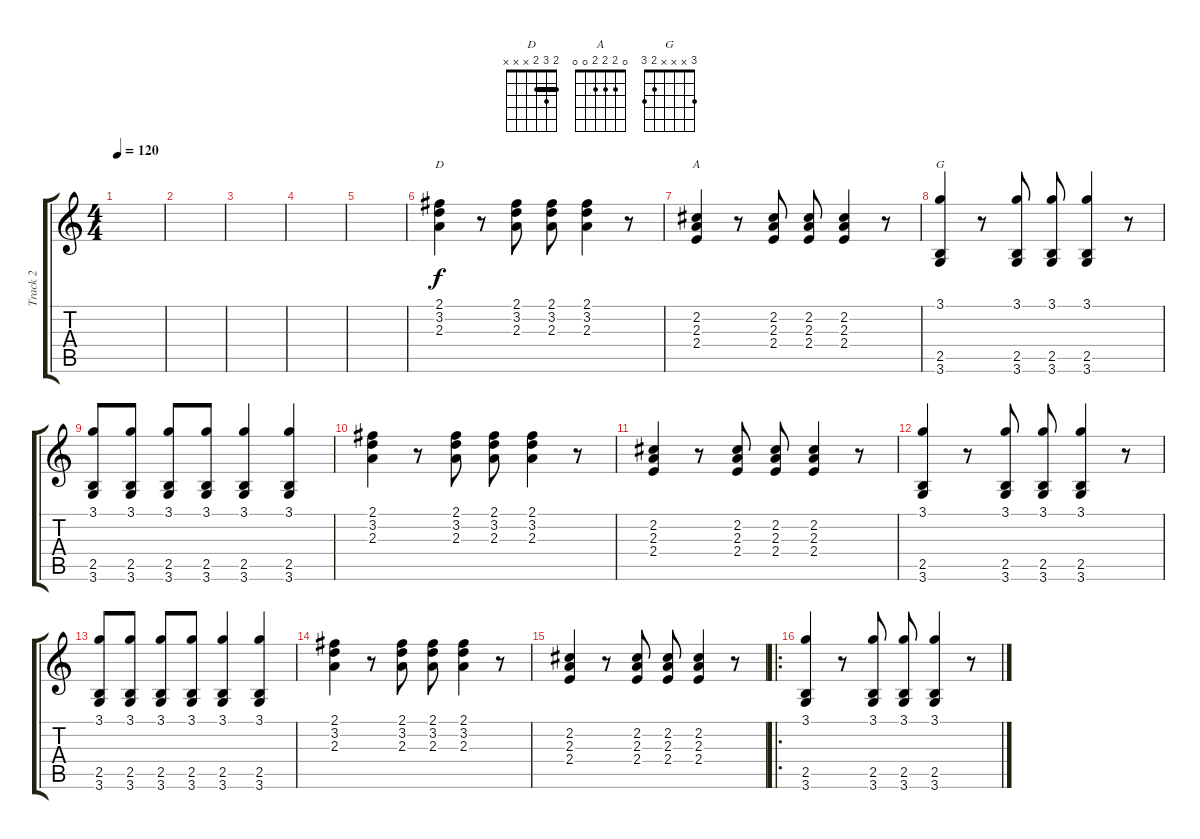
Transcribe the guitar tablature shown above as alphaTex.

\track ("Track 2" "Track 2") {instrument acousticguitarsteel}
\staff {score tabs}
\tuning (E4 B3 G3 D3 A2 E2) {hide}
\chord ("D" 2 3 2 x x x) {barre 2}
\chord ("A" 0 2 2 2 0 0)
\chord ("G" 3 x x x 2 3)
\ts (4 4)
\tempo 120
\clef g2
\ks c
|
|
|
|
|
(2.1 3.2 2.3).4{ch "D"} r.8 (2.1 3.2 2.3).8 (2.1 3.2 2.3).8 (2.1 3.2 2.3).4 r.8 |
(2.2 2.3 2.4).4{ch "A"} r.8 (2.2 2.3 2.4).8 (2.2 2.3 2.4).8 (2.2 2.3 2.4).4 r.8 |
(3.1 2.5 3.6).4{ch "G"} r.8 (3.1 2.5 3.6).8 (3.1 2.5 3.6).8 (3.1 2.5 3.6).4 r.8 |
(3.1 2.5 3.6).8 (3.1 2.5 3.6).8 (3.1 2.5 3.6).8 (3.1 2.5 3.6).8 (3.1 2.5 3.6).4 (3.1 2.5 3.6).4 |
(2.1 3.2 2.3).4 r.8 (2.1 3.2 2.3).8 (2.1 3.2 2.3).8 (2.1 3.2 2.3).4 r.8 |
(2.2 2.3 2.4).4 r.8 (2.2 2.3 2.4).8 (2.2 2.3 2.4).8 (2.2 2.3 2.4).4 r.8 |
(3.1 2.5 3.6).4 r.8 (3.1 2.5 3.6).8 (3.1 2.5 3.6).8 (3.1 2.5 3.6).4 r.8 |
(3.1 2.5 3.6).8 (3.1 2.5 3.6).8 (3.1 2.5 3.6).8 (3.1 2.5 3.6).8 (3.1 2.5 3.6).4 (3.1 2.5 3.6).4 |
(2.1 3.2 2.3).4 r.8 (2.1 3.2 2.3).8 (2.1 3.2 2.3).8 (2.1 3.2 2.3).4 r.8 |
(2.2 2.3 2.4).4 r.8 (2.2 2.3 2.4).8 (2.2 2.3 2.4).8 (2.2 2.3 2.4).4 r.8 |
\ro
(3.1 2.5 3.6).4 r.8 (3.1 2.5 3.6).8 (3.1 2.5 3.6).8 (3.1 2.5 3.6).4 r.8
